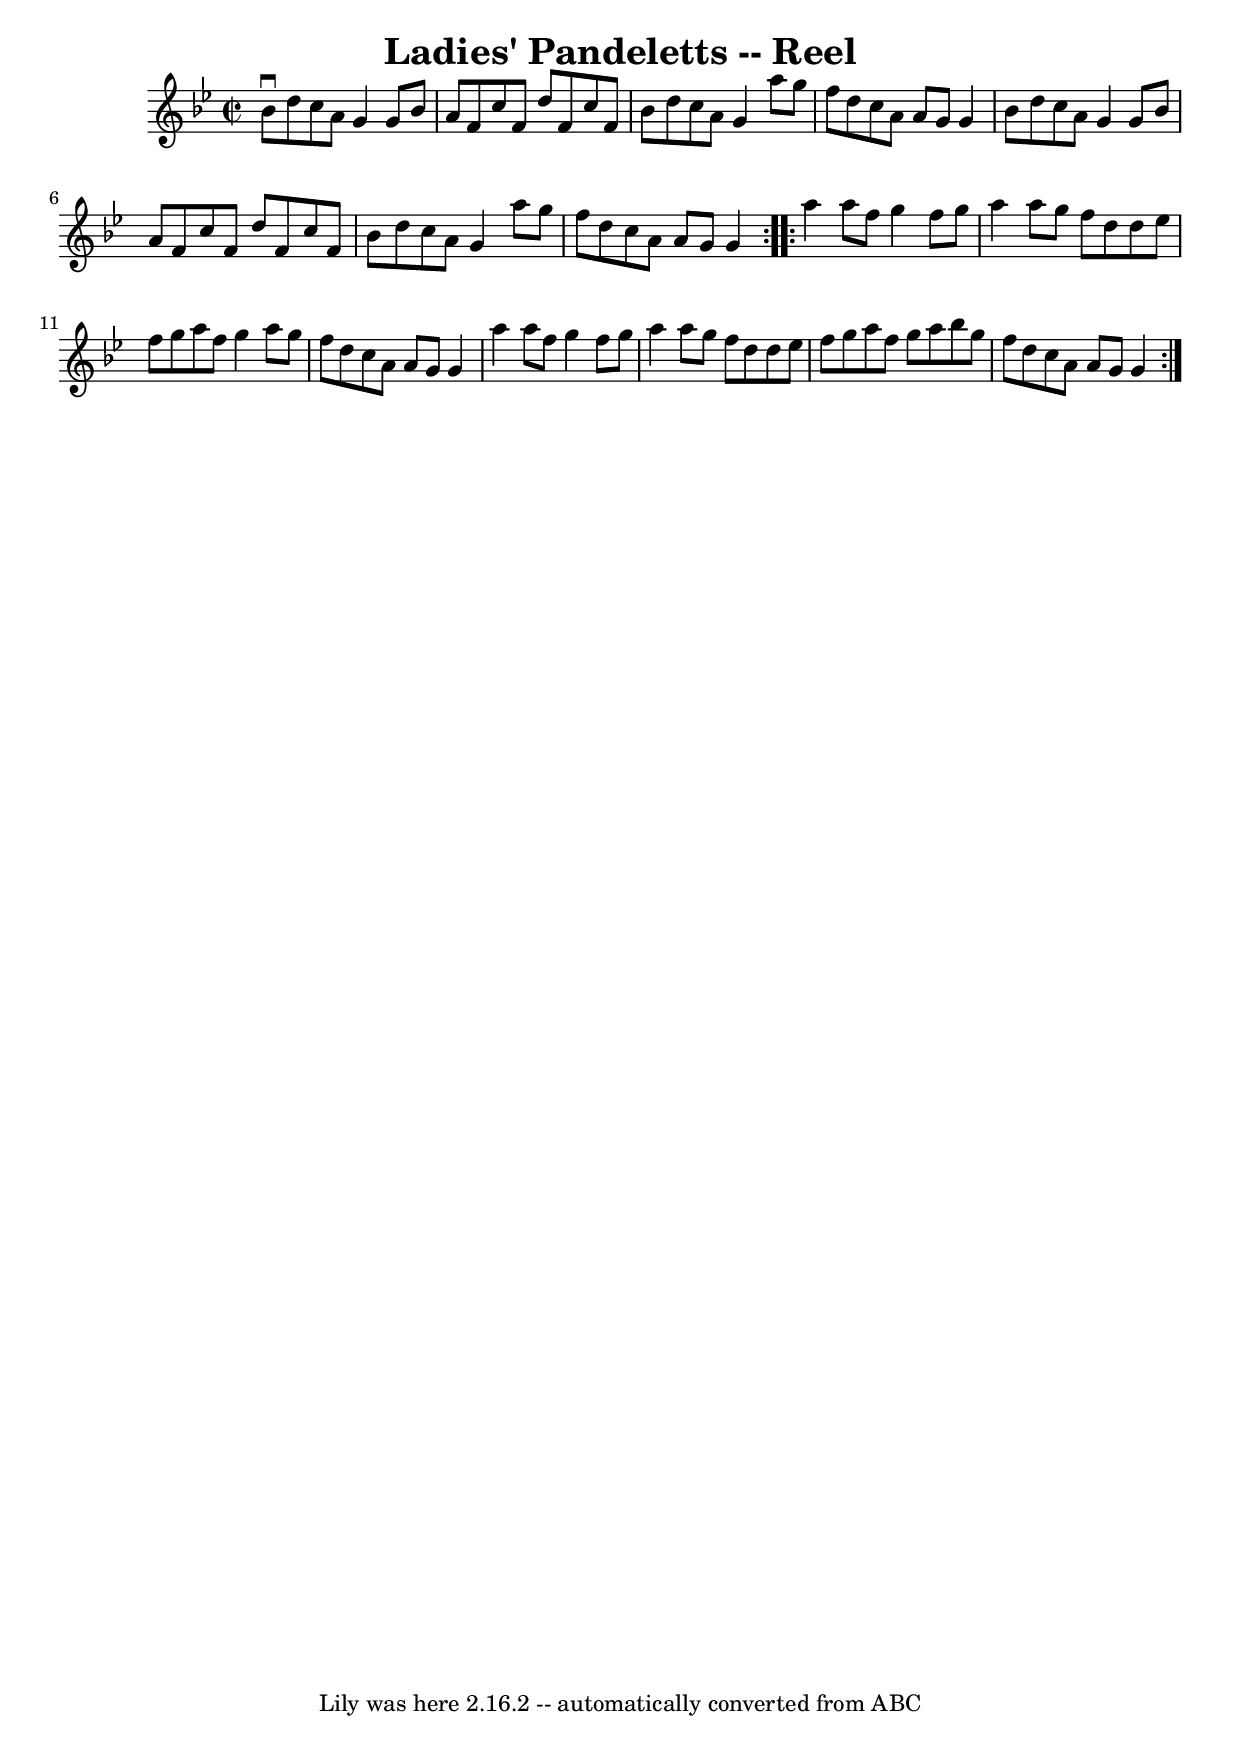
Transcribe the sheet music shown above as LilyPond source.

\version "2.16.2"
\include "Mammoth.ily"
\header {
	%% book = "Ryan's Mammoth Collection"
	crossRefNumber = "1"
	footnotes = "\\\\381"
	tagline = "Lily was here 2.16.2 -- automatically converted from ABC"
	title = "Ladies' Pandeletts -- Reel"
}
voicedefault =  {


\repeat volta 2 {
\override Staff.TimeSignature #'style = #'C
 \time 2/2 
\key g \minor bes'8^\downbow d''8 c''8 a'8 g'4 g'8  
 bes'8    |
 a'8 f'8 c''8 f'8 d''8 f'8 c''8 f'8   
 |
 bes'8 d''8 c''8 a'8 g'4 a''8 g''8    |
   
f''8 d''8 c''8 a'8 a'8 g'8 g'4    |
 bes'8 d''8  
 c''8 a'8 g'4 g'8 bes'8    |
 a'8 f'8 c''8 f'8    
d''8 f'8 c''8 f'8    |
 bes'8 d''8 c''8 a'8 g'4    
a''8 g''8    |
 f''8 d''8 c''8 a'8 a'8 g'8 g'4    
}     \repeat volta 2 { a''4 a''8 f''8 g''4 f''8 g''8    
|
 a''4 a''8 g''8 f''8 d''8 d''8 ees''8    |
   
f''8 g''8 a''8 f''8 g''4 a''8 g''8    |
 f''8 d''8 
 c''8 a'8 a'8 g'8 g'4    |
 a''4 a''8 f''8    
g''4 f''8 g''8    |
 a''4 a''8 g''8 f''8 d''8 d''8 
 ees''8    |
 f''8 g''8 a''8 f''8 g''8 a''8 bes''8  
 g''8    |
 f''8 d''8 c''8 a'8 a'8 g'8 g'4    }   
}

\score{
    <<

	\context Staff="default"
	{
	    \voicedefault 
	}

    >>
	\layout {
	}
	\midi {}
}
